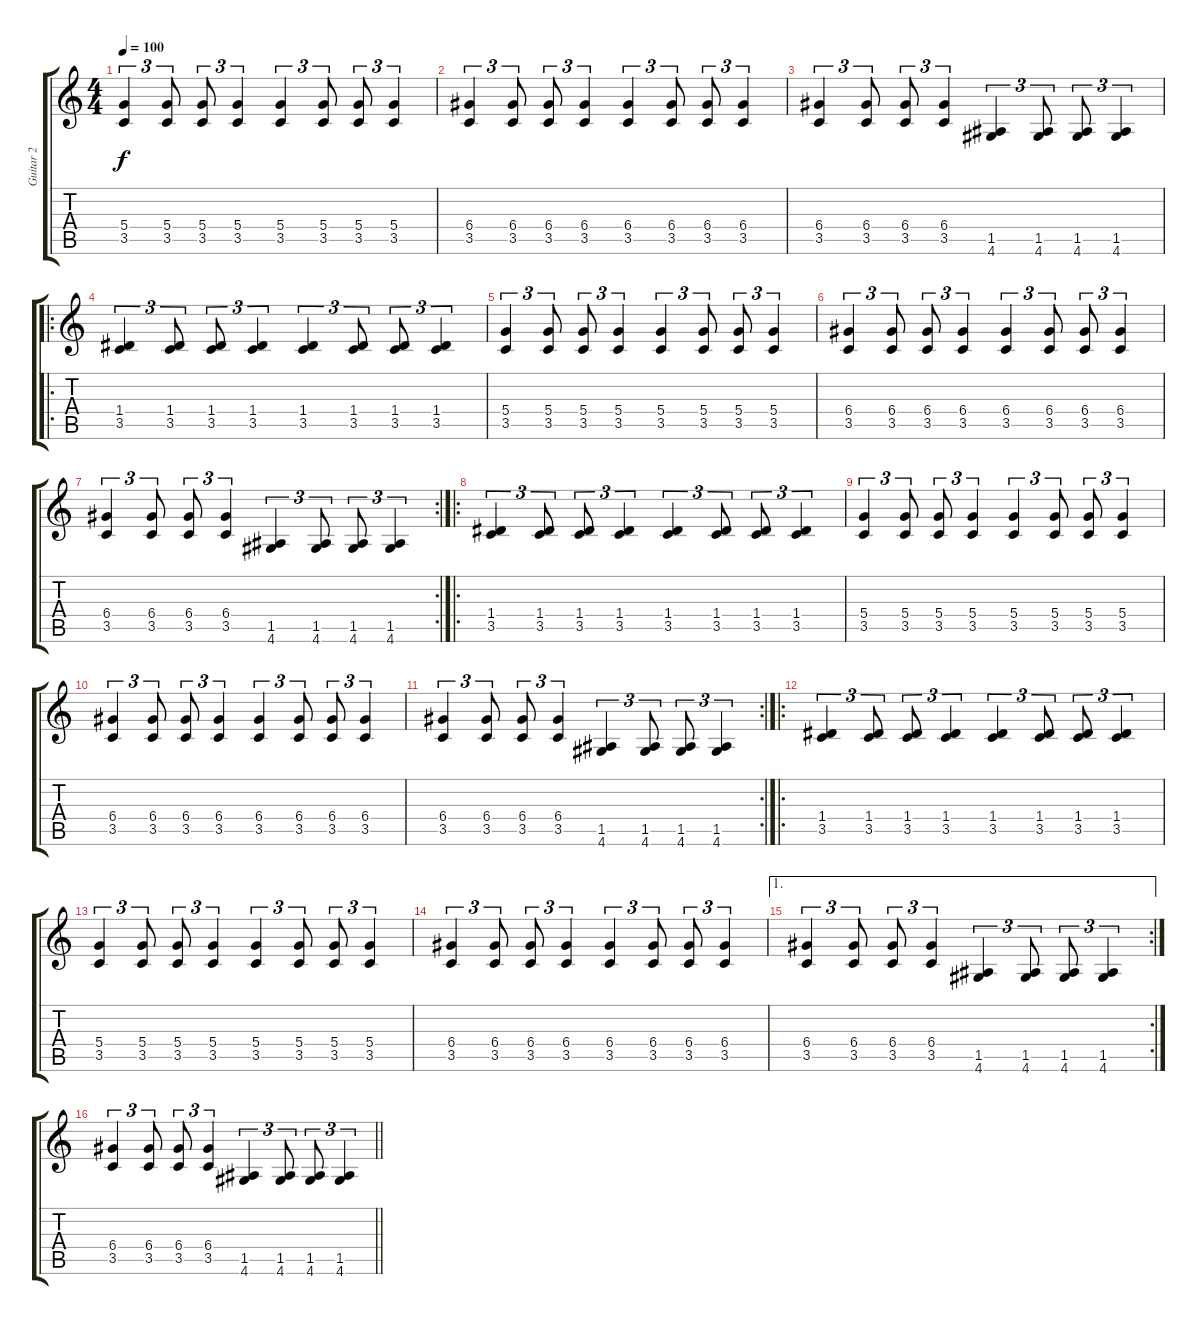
\track ("Guitar 2" "Guitar 2") {instrument electricguitarjazz}
\staff {score tabs}
\tuning (E4 B3 G3 D3 A2 E2) {hide}
\ts (4 4)
\tempo 100
\clef g2
\ks c
(5.4 3.5).4{tu (3 2) dy f} (5.4 3.5).8{tu (3 2)} (5.4 3.5).8{tu (3 2)} (5.4 3.5).4{tu (3 2)} (5.4 3.5).4{tu (3 2)} (5.4 3.5).8{tu (3 2)} (5.4 3.5).8{tu (3 2)} (5.4 3.5).4{tu (3 2)} |
(6.4 3.5).4{tu (3 2)} (6.4 3.5).8{tu (3 2)} (6.4 3.5).8{tu (3 2)} (6.4 3.5).4{tu (3 2)} (6.4 3.5).4{tu (3 2)} (6.4 3.5).8{tu (3 2)} (6.4 3.5).8{tu (3 2)} (6.4 3.5).4{tu (3 2)} |
(6.4 3.5).4{tu (3 2)} (6.4 3.5).8{tu (3 2)} (6.4 3.5).8{tu (3 2)} (6.4 3.5).4{tu (3 2)} (1.5 4.6).4{tu (3 2)} (1.5 4.6).8{tu (3 2)} (1.5 4.6).8{tu (3 2)} (1.5 4.6).4{tu (3 2)} |
\ro
(1.4 3.5).4{tu (3 2)} (1.4 3.5).8{tu (3 2)} (1.4 3.5).8{tu (3 2)} (1.4 3.5).4{tu (3 2)} (1.4 3.5).4{tu (3 2)} (1.4 3.5).8{tu (3 2)} (1.4 3.5).8{tu (3 2)} (1.4 3.5).4{tu (3 2)} |
(5.4 3.5).4{tu (3 2)} (5.4 3.5).8{tu (3 2)} (5.4 3.5).8{tu (3 2)} (5.4 3.5).4{tu (3 2)} (5.4 3.5).4{tu (3 2)} (5.4 3.5).8{tu (3 2)} (5.4 3.5).8{tu (3 2)} (5.4 3.5).4{tu (3 2)} |
(6.4 3.5).4{tu (3 2)} (6.4 3.5).8{tu (3 2)} (6.4 3.5).8{tu (3 2)} (6.4 3.5).4{tu (3 2)} (6.4 3.5).4{tu (3 2)} (6.4 3.5).8{tu (3 2)} (6.4 3.5).8{tu (3 2)} (6.4 3.5).4{tu (3 2)} |
\rc 2
(6.4 3.5).4{tu (3 2)} (6.4 3.5).8{tu (3 2)} (6.4 3.5).8{tu (3 2)} (6.4 3.5).4{tu (3 2)} (1.5 4.6).4{tu (3 2)} (1.5 4.6).8{tu (3 2)} (1.5 4.6).8{tu (3 2)} (1.5 4.6).4{tu (3 2)} |
\ro
(1.4 3.5).4{tu (3 2)} (1.4 3.5).8{tu (3 2)} (1.4 3.5).8{tu (3 2)} (1.4 3.5).4{tu (3 2)} (1.4 3.5).4{tu (3 2)} (1.4 3.5).8{tu (3 2)} (1.4 3.5).8{tu (3 2)} (1.4 3.5).4{tu (3 2)} |
(5.4 3.5).4{tu (3 2)} (5.4 3.5).8{tu (3 2)} (5.4 3.5).8{tu (3 2)} (5.4 3.5).4{tu (3 2)} (5.4 3.5).4{tu (3 2)} (5.4 3.5).8{tu (3 2)} (5.4 3.5).8{tu (3 2)} (5.4 3.5).4{tu (3 2)} |
(6.4 3.5).4{tu (3 2)} (6.4 3.5).8{tu (3 2)} (6.4 3.5).8{tu (3 2)} (6.4 3.5).4{tu (3 2)} (6.4 3.5).4{tu (3 2)} (6.4 3.5).8{tu (3 2)} (6.4 3.5).8{tu (3 2)} (6.4 3.5).4{tu (3 2)} |
\rc 2
(6.4 3.5).4{tu (3 2)} (6.4 3.5).8{tu (3 2)} (6.4 3.5).8{tu (3 2)} (6.4 3.5).4{tu (3 2)} (1.5 4.6).4{tu (3 2)} (1.5 4.6).8{tu (3 2)} (1.5 4.6).8{tu (3 2)} (1.5 4.6).4{tu (3 2)} |
\ro
(1.4 3.5).4{tu (3 2)} (1.4 3.5).8{tu (3 2)} (1.4 3.5).8{tu (3 2)} (1.4 3.5).4{tu (3 2)} (1.4 3.5).4{tu (3 2)} (1.4 3.5).8{tu (3 2)} (1.4 3.5).8{tu (3 2)} (1.4 3.5).4{tu (3 2)} |
(5.4 3.5).4{tu (3 2)} (5.4 3.5).8{tu (3 2)} (5.4 3.5).8{tu (3 2)} (5.4 3.5).4{tu (3 2)} (5.4 3.5).4{tu (3 2)} (5.4 3.5).8{tu (3 2)} (5.4 3.5).8{tu (3 2)} (5.4 3.5).4{tu (3 2)} |
(6.4 3.5).4{tu (3 2)} (6.4 3.5).8{tu (3 2)} (6.4 3.5).8{tu (3 2)} (6.4 3.5).4{tu (3 2)} (6.4 3.5).4{tu (3 2)} (6.4 3.5).8{tu (3 2)} (6.4 3.5).8{tu (3 2)} (6.4 3.5).4{tu (3 2)} |
\ae 1
\rc 2
(6.4 3.5).4{tu (3 2)} (6.4 3.5).8{tu (3 2)} (6.4 3.5).8{tu (3 2)} (6.4 3.5).4{tu (3 2)} (1.5 4.6).4{tu (3 2)} (1.5 4.6).8{tu (3 2)} (1.5 4.6).8{tu (3 2)} (1.5 4.6).4{tu (3 2)} |
\barLineRight lightlight
(6.4 3.5).4{tu (3 2)} (6.4 3.5).8{tu (3 2)} (6.4 3.5).8{tu (3 2)} (6.4 3.5).4{tu (3 2)} (1.5 4.6).4{tu (3 2)} (1.5 4.6).8{tu (3 2)} (1.5 4.6).8{tu (3 2)} (1.5 4.6).4{tu (3 2)}
